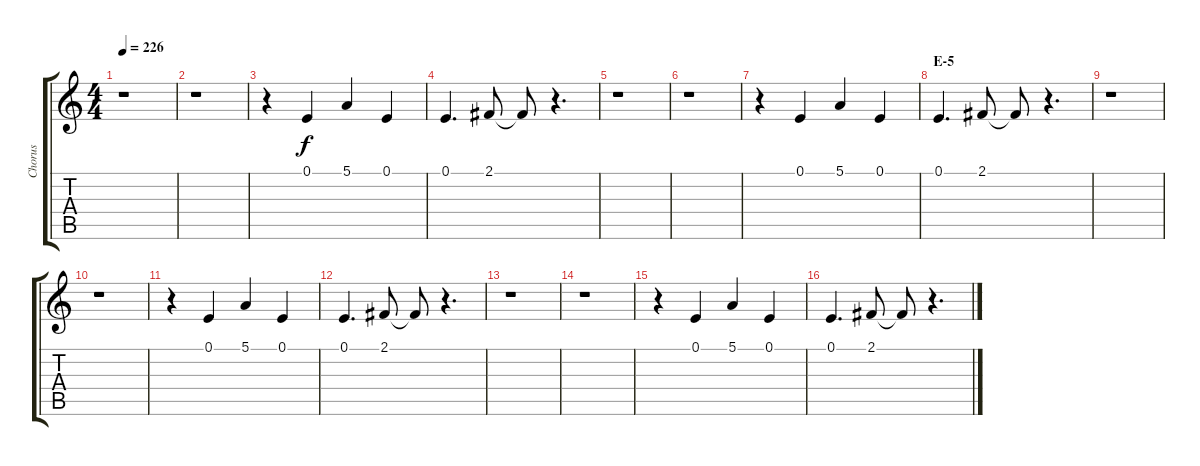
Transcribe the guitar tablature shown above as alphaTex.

\track ("Chorus" "Chorus") {instrument altosax}
\staff {score tabs}
\tuning (E4 B3 G3 D3 A2 E2) {hide}
\ts (4 4)
\tempo 226
\clef g2
\ks c
r.1{dy f} |
r.1 |
r.4 0.1.4 5.1.4 0.1.4 |
0.1.4{d} 2.1.8 2.1{t}.8 r.4{d} |
r.1 |
r.1 |
r.4 0.1.4 5.1.4 0.1.4 |
\section ("" "E-5")
0.1.4{d} 2.1.8 2.1{t}.8 r.4{d} |
r.1 |
r.1 |
r.4 0.1.4 5.1.4 0.1.4 |
0.1.4{d} 2.1.8 2.1{t}.8 r.4{d} |
r.1 |
r.1 |
r.4 0.1.4 5.1.4 0.1.4 |
0.1.4{d} 2.1.8 2.1{t}.8 r.4{d}
